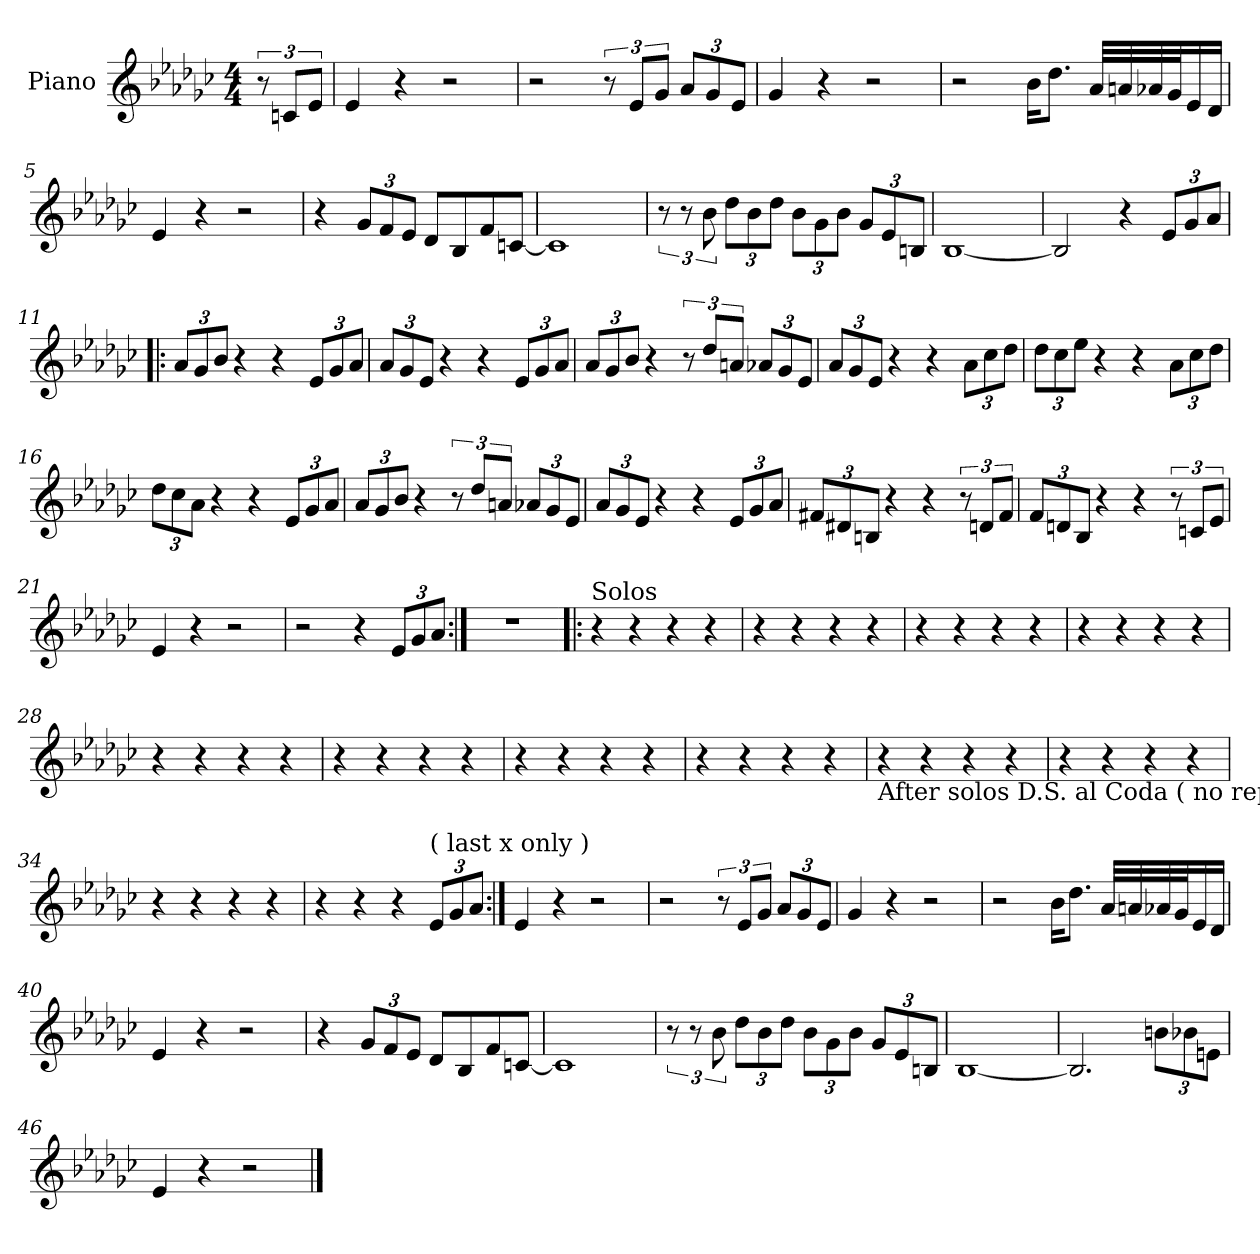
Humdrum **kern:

**kern
*part1
*staff1
*I"Piano
*I'Pno
*clefG2
*k[b-e-a-d-g-c-]
*G-:
*M4/4
=
12r
12cn/L
12e-/J
=1
4e-/
4r
2r
=2
2r
12r
12e-/L
12g-/J
*Xbrackettup
12a-/L
12g-/
12e-/J
=3
4g-/
4r
2r
=4
2r
16b-\KL
8.dd-\J
32a-/LLL
32an/
32a-X/
32g-/J
16e-/
16d-/JJ
!!LO:LB:g=z
=5
4e-/
4r
2r
=6
4r
12g-/L
12f/
12e-/J
8d-/L
8B-/
8f/
[8cn/J
=7
1c]
=8
*brackettup
12r
12r
12b-\
*Xbrackettup
12dd-\L
12b-\
12dd-\J
12b-\L
12g-\
12b-\J
12g-/L
12e-/
12Bn/J
=9
[1B-
!!LO:LB:g=z
=10
2B-/]
4r
12e-/L
12g-/
12a-/J
=11!|:
12a-/L
12g-/
12b-/J
4r
4r
12e-/L
12g-/
12a-/J
=12
12a-/L
12g-/
12e-/J
4r
4r
12e-/L
12g-/
12a-/J
!!LO:LB:g=z
=13
12a-/L
12g-/
12b-/J
4r
*brackettup
12r
12dd-/L
12an/J
*Xbrackettup
12a-X/L
12g-/
12e-/J
=14
12a-/L
12g-/
12e-/J
4r
4r
12a-\L
12cc-\
12dd-\J
=15
12dd-\L
12cc-\
12ee-\J
4r
4r
12a-\L
12cc-\
12dd-\J
!!LO:LB:g=z
=16
12dd-\L
12cc-\
12a-\J
4r
4r
12e-/L
12g-/
12a-/J
=17
12a-/L
12g-/
12b-/J
4r
*brackettup
12r
12dd-/L
12an/J
*Xbrackettup
12a-X/L
12g-/
12e-/J
=18
12a-/L
12g-/
12e-/J
4r
4r
12e-/L
12g-/
12a-/J
!!LO:LB:g=z
=19
12f#X/L
12d#X/
12Bn/J
4r
4r
*brackettup
12r
12dn/L
12f#/J
=20
*Xbrackettup
12f/L
12dn/
12B-/J
4r
4r
*brackettup
12r
12cn/L
12e-/J
=21
4e-/
4r
2r
=22
2r
4r
*Xbrackettup
12e-/L
12g-/
12a-/J
=23:|!
1r
=24!|:
!LO:TX:a:t=Solos
4r
4r
4r
4r
!!LO:LB:g=z
=25
4r
4r
4r
4r
=26
4r
4r
4r
4r
=27
4r
4r
4r
4r
=28
4r
4r
4r
4r
=29
4r
4r
4r
4r
=30
4r
4r
4r
4r
!!LO:LB:g=z
=31
4r
4r
4r
4r
=32
!LO:TX:b:t=After solos D.S. al Coda ( no repeat )
4r
4r
4r
4r
=33
4r
4r
4r
4r
=34
4r
4r
4r
4r
=35
4r
4r
4r
!LO:TX:a:t=( last x only )
12e-/L
12g-/
12a-/J
=36:|!
4e-/
4r
2r
!!LO:PB:g=z
=37
2r
*brackettup
12r
12e-/L
12g-/J
*Xbrackettup
12a-/L
12g-/
12e-/J
=38
4g-/
4r
2r
=39
2r
16b-\KL
8.dd-\J
32a-/LLL
32an/
32a-X/
32g-/J
16e-/
16d-/JJ
=40
4e-/
4r
2r
!!LO:LB:g=z
=41
4r
12g-/L
12f/
12e-/J
8d-/L
8B-/
8f/
[8cn/J
=42
1c]
=43
*brackettup
12r
12r
12b-\
*Xbrackettup
12dd-\L
12b-\
12dd-\J
12b-\L
12g-\
12b-\J
12g-/L
12e-/
12Bn/J
=44
[1B-
=45
2.B-/]
12bn\L
12b-X\
12en\J
!!LO:LB:g=z
=46
4e-/
4r
2r
==
*-
